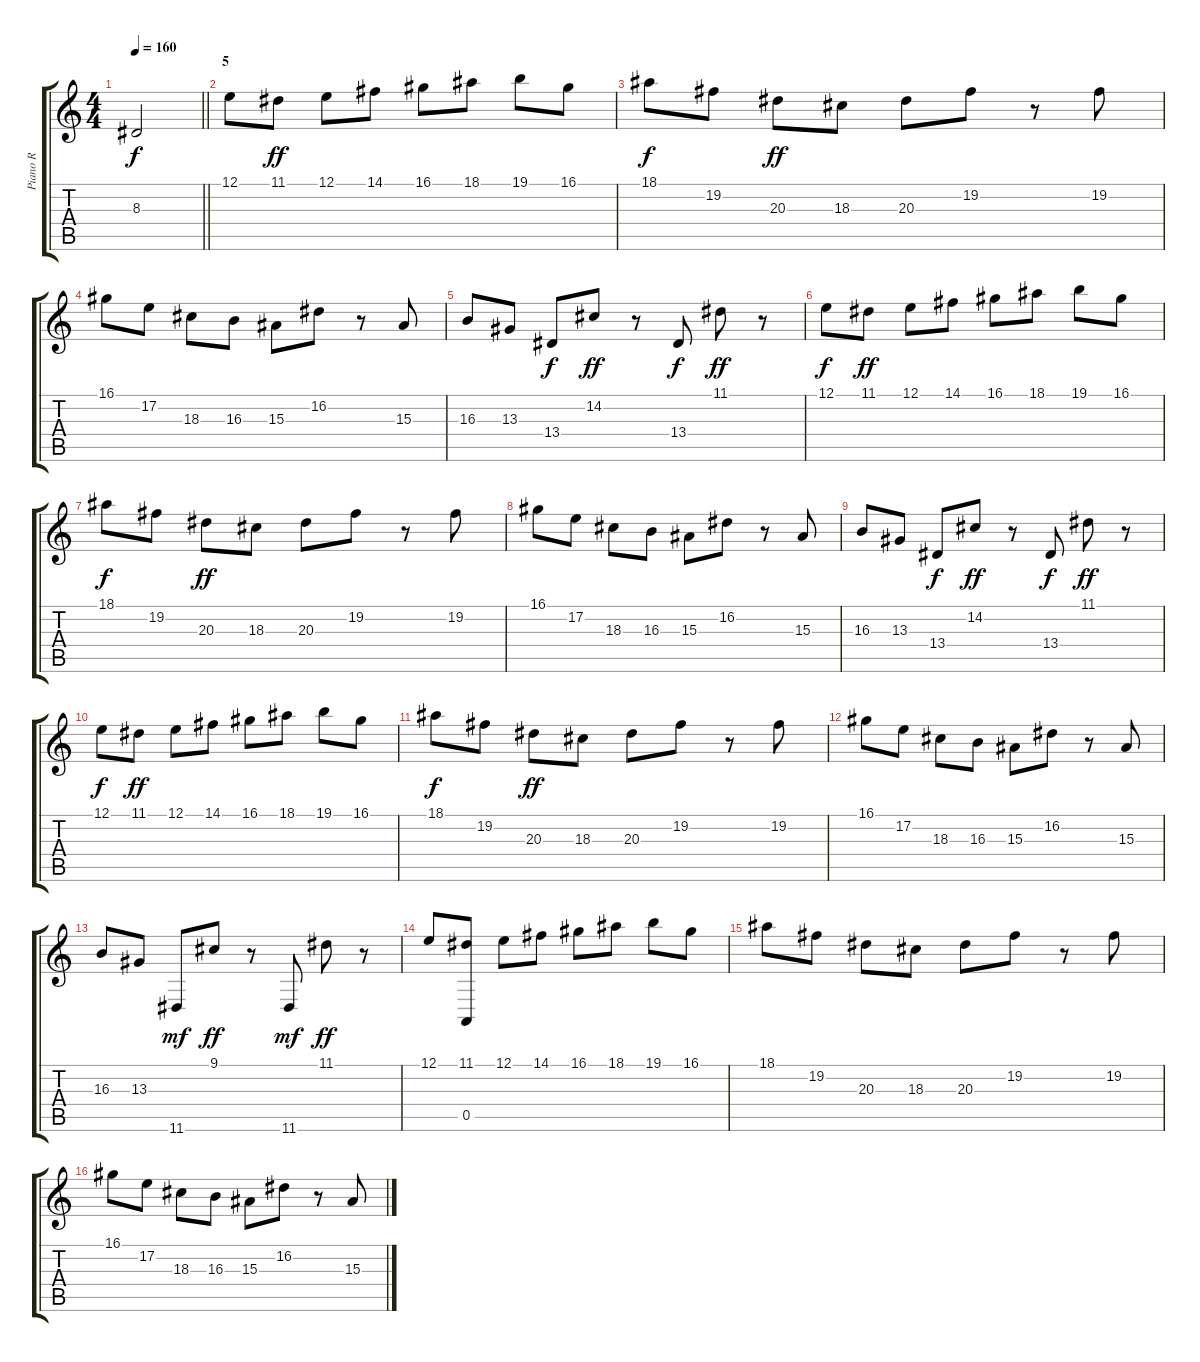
\track ("Piano R" "Piano R") {instrument acousticgrandpiano}
\staff {score tabs}
\tuning (E4 B3 G3 D3 A2 E2) {hide}
\ts (4 4)
\tempo 160
\clef g2
\barLineRight lightlight
\ks c
8.3.2{dy f} |
\section ("" "5")
12.1.8{volume 13} 11.1.8{dy ff} 12.1.8 14.1.8 16.1.8 18.1.8 19.1.8 16.1.8 |
18.1.8{dy f} 19.2.8 20.3.8{dy ff} 18.3.8 20.3.8 19.2.8 r.8 19.2.8 |
16.1.8 17.2.8 18.3.8 16.3.8 15.3.8 16.2.8 r.8 15.3.8 |
16.3.8 13.3.8 13.4.8{dy f} 14.2.8{dy ff} r.8 13.4.8{dy f} 11.1.8{dy ff} r.8 |
12.1.8{dy f} 11.1.8{dy ff} 12.1.8 14.1.8 16.1.8 18.1.8 19.1.8 16.1.8 |
18.1.8{dy f} 19.2.8 20.3.8{dy ff} 18.3.8 20.3.8 19.2.8 r.8 19.2.8 |
16.1.8 17.2.8 18.3.8 16.3.8 15.3.8 16.2.8 r.8 15.3.8 |
16.3.8 13.3.8 13.4.8{dy f} 14.2.8{dy ff} r.8 13.4.8{dy f} 11.1.8{dy ff} r.8 |
12.1.8{dy f} 11.1.8{dy ff} 12.1.8 14.1.8 16.1.8 18.1.8 19.1.8 16.1.8 |
18.1.8{dy f} 19.2.8 20.3.8{dy ff} 18.3.8 20.3.8 19.2.8 r.8 19.2.8 |
16.1.8 17.2.8 18.3.8 16.3.8 15.3.8 16.2.8 r.8 15.3.8 |
16.3.8 13.3.8 11.6.8{dy mf} 9.1.8{dy ff} r.8 11.6.8{dy mf} 11.1.8{dy ff} r.8 |
12.1.8 (11.1 0.5).8 12.1.8 14.1.8 16.1.8 18.1.8 19.1.8 16.1.8 |
18.1.8 19.2.8 20.3.8 18.3.8 20.3.8 19.2.8 r.8 19.2.8 |
16.1.8 17.2.8 18.3.8 16.3.8 15.3.8 16.2.8 r.8 15.3.8
